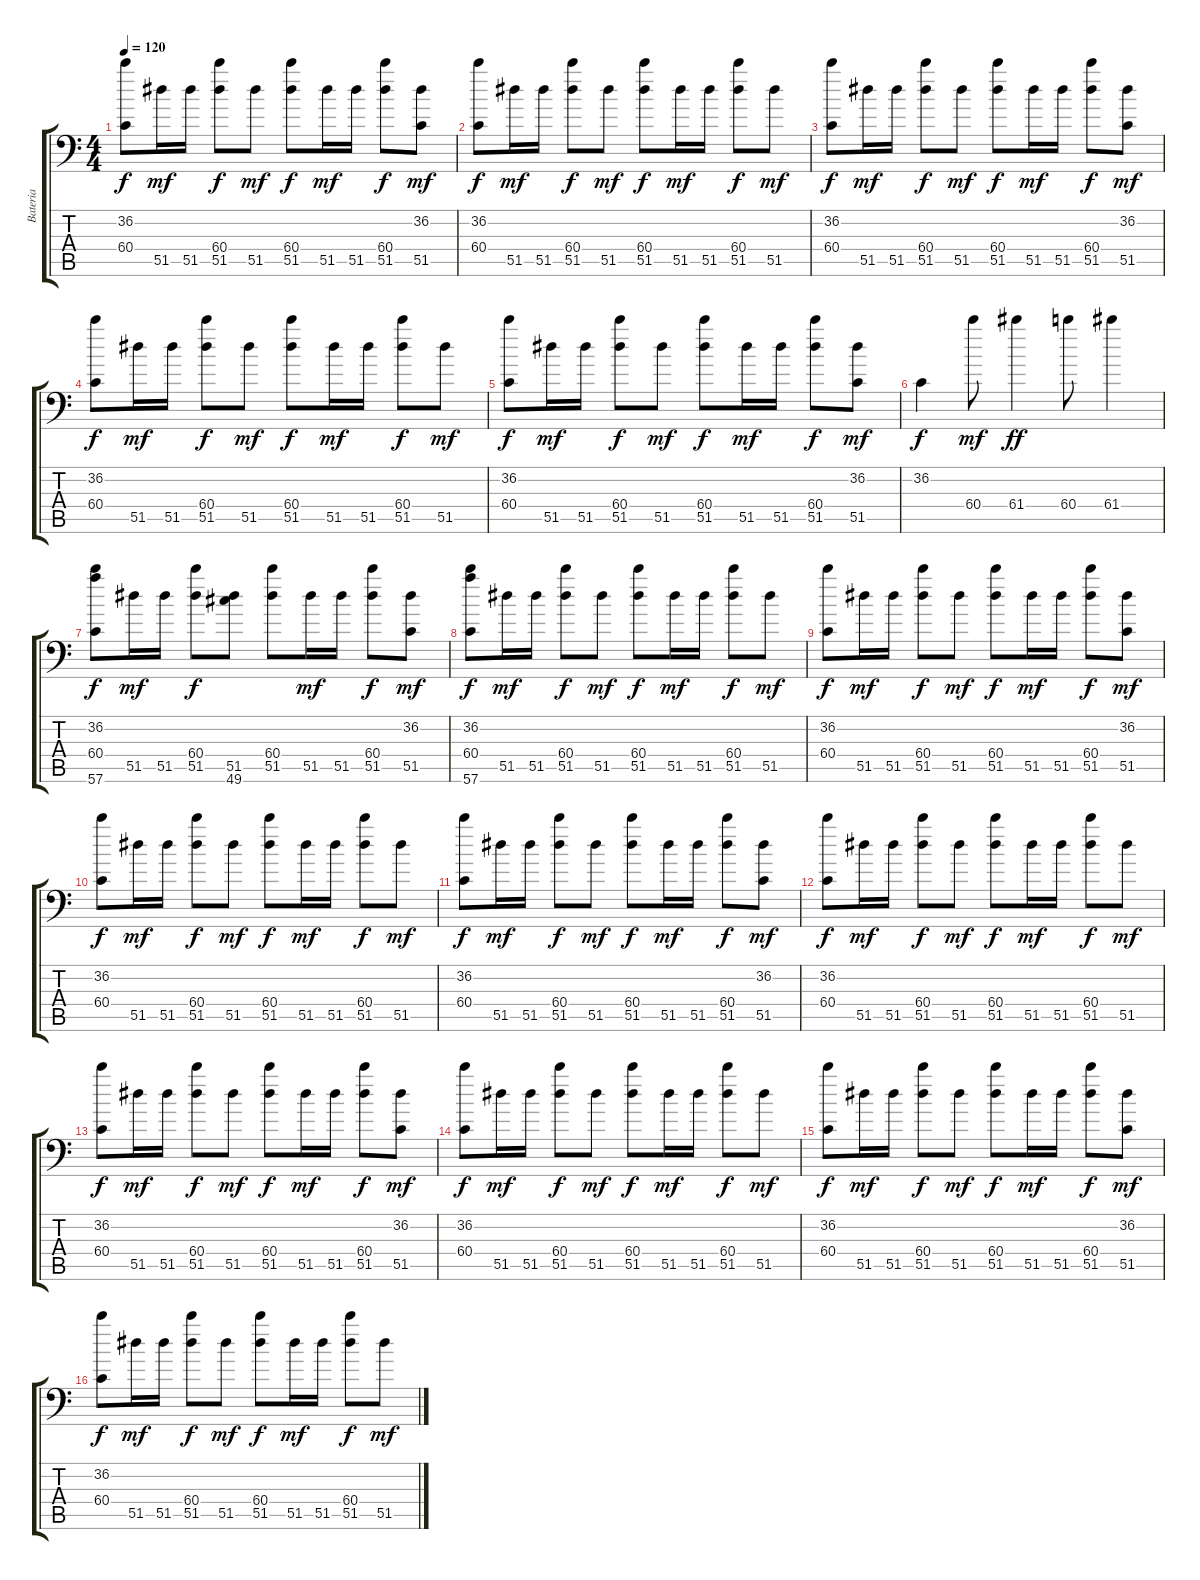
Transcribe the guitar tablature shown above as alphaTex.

\track ("Bateria" "Bateria") {instrument acousticgrandpiano}
\staff {score tabs}
\tuning (C-1 C-1 C-1 C-1 C-1 C-1) {hide}
\ts (4 4)
\tempo 120
\clef f4
\ks c
(36.2 60.4).8{dy f} 51.5.16{dy mf} 51.5.16 (60.4 51.5).8{dy f} 51.5.8{dy mf} (60.4 51.5).8{dy f} 51.5.16{dy mf} 51.5.16 (60.4 51.5).8{dy f} (36.2 51.5).8{dy mf} |
(36.2 60.4).8{dy f} 51.5.16{dy mf} 51.5.16 (60.4 51.5).8{dy f} 51.5.8{dy mf} (60.4 51.5).8{dy f} 51.5.16{dy mf} 51.5.16 (60.4 51.5).8{dy f} 51.5.8{dy mf} |
(36.2 60.4).8{dy f} 51.5.16{dy mf} 51.5.16 (60.4 51.5).8{dy f} 51.5.8{dy mf} (60.4 51.5).8{dy f} 51.5.16{dy mf} 51.5.16 (60.4 51.5).8{dy f} (36.2 51.5).8{dy mf} |
(36.2 60.4).8{dy f} 51.5.16{dy mf} 51.5.16 (60.4 51.5).8{dy f} 51.5.8{dy mf} (60.4 51.5).8{dy f} 51.5.16{dy mf} 51.5.16 (60.4 51.5).8{dy f} 51.5.8{dy mf} |
(36.2 60.4).8{dy f} 51.5.16{dy mf} 51.5.16 (60.4 51.5).8{dy f} 51.5.8{dy mf} (60.4 51.5).8{dy f} 51.5.16{dy mf} 51.5.16 (60.4 51.5).8{dy f} (36.2 51.5).8{dy mf} |
36.2.4{dy f} 60.4.8{dy mf} 61.4.4{dy ff} 60.4.8 61.4.4 |
(36.2 60.4 57.6).8{dy f} 51.5.16{dy mf} 51.5.16 (60.4 51.5).8{dy f} (51.5 49.6).8 (60.4 51.5).8 51.5.16{dy mf} 51.5.16 (60.4 51.5).8{dy f} (36.2 51.5).8{dy mf} |
(36.2 60.4 57.6).8{dy f} 51.5.16{dy mf} 51.5.16 (60.4 51.5).8{dy f} 51.5.8{dy mf} (60.4 51.5).8{dy f} 51.5.16{dy mf} 51.5.16 (60.4 51.5).8{dy f} 51.5.8{dy mf} |
(36.2 60.4).8{dy f} 51.5.16{dy mf} 51.5.16 (60.4 51.5).8{dy f} 51.5.8{dy mf} (60.4 51.5).8{dy f} 51.5.16{dy mf} 51.5.16 (60.4 51.5).8{dy f} (36.2 51.5).8{dy mf} |
(36.2 60.4).8{dy f} 51.5.16{dy mf} 51.5.16 (60.4 51.5).8{dy f} 51.5.8{dy mf} (60.4 51.5).8{dy f} 51.5.16{dy mf} 51.5.16 (60.4 51.5).8{dy f} 51.5.8{dy mf} |
(36.2 60.4).8{dy f} 51.5.16{dy mf} 51.5.16 (60.4 51.5).8{dy f} 51.5.8{dy mf} (60.4 51.5).8{dy f} 51.5.16{dy mf} 51.5.16 (60.4 51.5).8{dy f} (36.2 51.5).8{dy mf} |
(36.2 60.4).8{dy f} 51.5.16{dy mf} 51.5.16 (60.4 51.5).8{dy f} 51.5.8{dy mf} (60.4 51.5).8{dy f} 51.5.16{dy mf} 51.5.16 (60.4 51.5).8{dy f} 51.5.8{dy mf} |
(36.2 60.4).8{dy f} 51.5.16{dy mf} 51.5.16 (60.4 51.5).8{dy f} 51.5.8{dy mf} (60.4 51.5).8{dy f} 51.5.16{dy mf} 51.5.16 (60.4 51.5).8{dy f} (36.2 51.5).8{dy mf} |
(36.2 60.4).8{dy f} 51.5.16{dy mf} 51.5.16 (60.4 51.5).8{dy f} 51.5.8{dy mf} (60.4 51.5).8{dy f} 51.5.16{dy mf} 51.5.16 (60.4 51.5).8{dy f} 51.5.8{dy mf} |
(36.2 60.4).8{dy f} 51.5.16{dy mf} 51.5.16 (60.4 51.5).8{dy f} 51.5.8{dy mf} (60.4 51.5).8{dy f} 51.5.16{dy mf} 51.5.16 (60.4 51.5).8{dy f} (36.2 51.5).8{dy mf} |
(36.2 60.4).8{dy f} 51.5.16{dy mf} 51.5.16 (60.4 51.5).8{dy f} 51.5.8{dy mf} (60.4 51.5).8{dy f} 51.5.16{dy mf} 51.5.16 (60.4 51.5).8{dy f} 51.5.8{dy mf}
